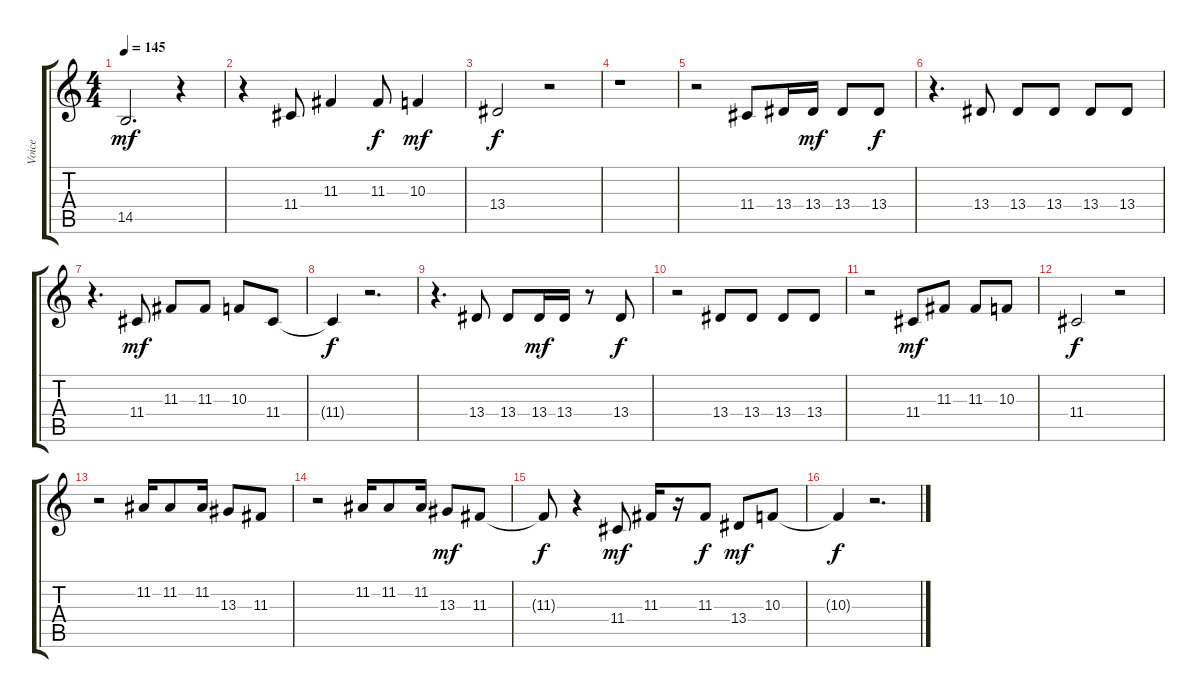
\track ("Voice" "Voice") {instrument lead8bassandlead}
\staff {score tabs}
\tuning (E4 B3 G3 D3 A2 E2) {hide}
\ts (4 4)
\tempo 145
\clef g2
\ks c
14.5.2{d dy mf} r.4 |
r.4 11.4.8 11.3.4 11.3.8{dy f} 10.3.4{dy mf} |
13.4.2{dy f} r.2 |
r.1 |
r.2 11.4.8 13.4.16 13.4.16{dy mf} 13.4.8 13.4.8{dy f} |
r.4{d} 13.4.8 13.4.8 13.4.8 13.4.8 13.4.8 |
r.4{d} 11.4.8{dy mf} 11.3.8 11.3.8 10.3.8 11.4.8 |
11.4{t}.4{dy f} r.2{d} |
r.4{d} 13.4.8 13.4.8 13.4.16{dy mf} 13.4.16 r.8 13.4.8{dy f} |
r.2 13.4.8 13.4.8 13.4.8 13.4.8 |
r.2 11.4.8{dy mf} 11.3.8 11.3.8 10.3.8 |
11.4.2{dy f} r.2 |
r.2 11.2.16 11.2.8 11.2.16 13.3.8 11.3.8 |
r.2 11.2.16 11.2.8 11.2.16 13.3.8{dy mf} 11.3.8 |
11.3{t}.8{dy f} r.4 11.4.8{dy mf} 11.3.16 r.16 11.3.8{dy f} 13.4.8{dy mf} 10.3.8 |
10.3{t}.4{dy f} r.2{d}
